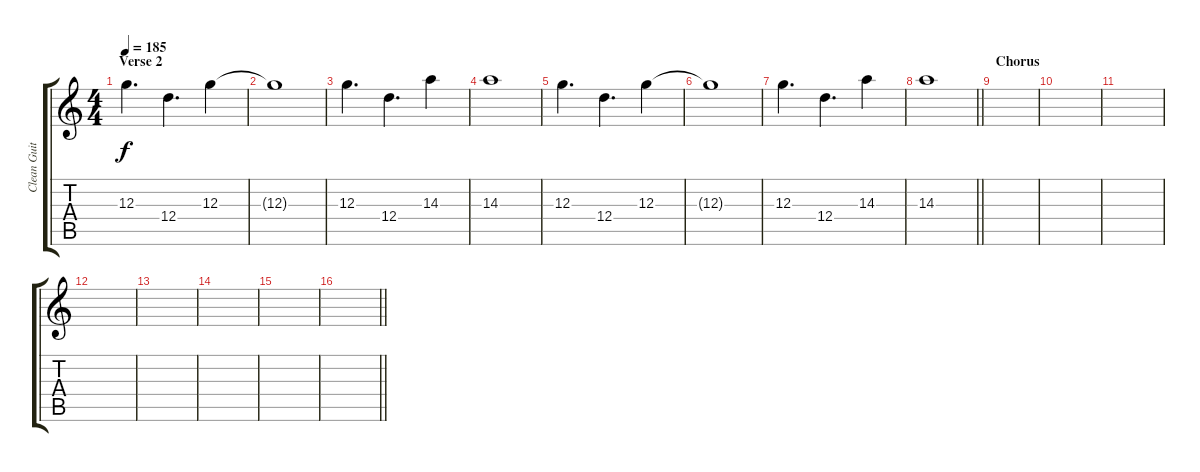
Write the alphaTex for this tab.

\track ("Clean Guitar" "Clean Guit") {instrument electricguitarclean}
\staff {score tabs}
\tuning (E4 B3 G3 D3 A2 E2) {hide}
\ts (4 4)
\section ("" "Verse 2")
\tempo 185
\clef g2
\ks c
12.3.4{d dy f} 12.4.4{d} 12.3.4 |
12.3{t}.1 |
12.3.4{d} 12.4.4{d} 14.3.4 |
14.3.1 |
12.3.4{d} 12.4.4{d} 12.3.4 |
12.3{t}.1 |
12.3.4{d} 12.4.4{d} 14.3.4 |
\barLineRight lightlight
14.3.1 |
\section ("" "Chorus")
|
|
|
|
|
|
|
\barLineRight lightlight
